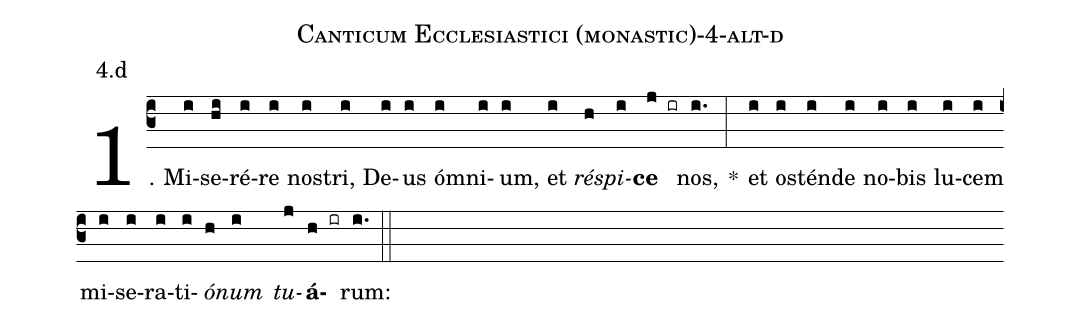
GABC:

name: Canticum Ecclesiastici (monastic)-4-alt-d;
annotation: 4.d;
%%
(c3)1. Mi(i)se(hi)ré(i)re(i) nos(i)tri,(i) De(i)us(i) óm(i)ni(i)um,(i) et(i) <i>ré</i>(h)<i>spi</i>(i)<b>ce</b>(j ir) nos,(i.) *(:) et(i) os(i)tén(i)de(i) no(i)bis(i) lu(i)cem(i) mi(i)se(i)ra(i)ti(i)<i>ó</i>(h)<i>num</i>(i) <i>tu</i>(j)<b>á</b>(h ir)rum:(i.) (::)
